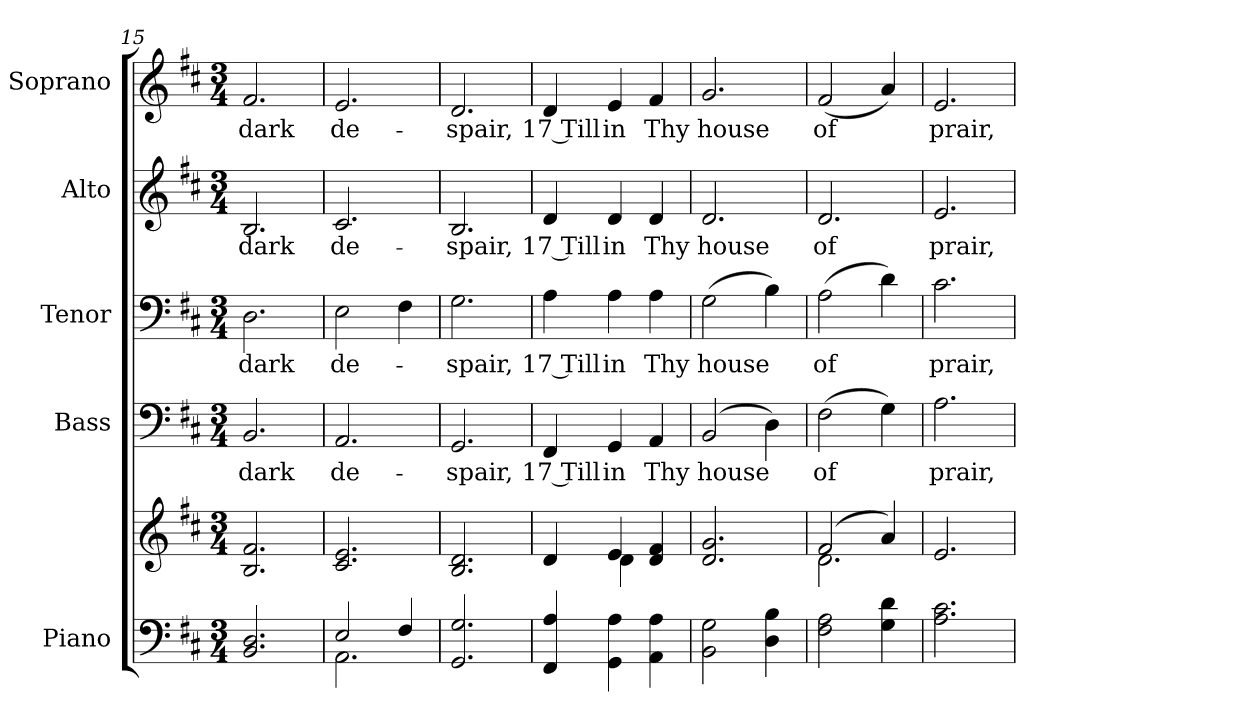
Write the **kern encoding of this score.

**kern	**kern	**kern	**text	**kern	**text	**kern	**text	**kern	**text
*part5	*part5	*part4	*part4	*part3	*part3	*part2	*part2	*part1	*part1
*staff6	*staff5	*staff4	*staff4	*staff3	*staff3	*staff2	*staff2	*staff1	*staff1
*I"Piano	*	*I"Bass	*	*I"Tenor	*	*I"Alto	*	*I"Soprano	*
*I'Pno.	*	*I'B.	*	*I'T.	*	*I'A.	*	*I'S.	*
*clefF4	*clefG2	*clefF4	*	*clefF4	*	*clefG2	*	*clefG2	*
*k[f#c#]	*k[f#c#]	*k[f#c#]	*	*k[f#c#]	*	*k[f#c#]	*	*k[f#c#]	*
*D:	*D:	*D:	*	*D:	*	*D:	*	*D:	*
*M3/4	*M3/4	*M3/4	*	*M3/4	*	*M3/4	*	*M3/4	*
=15	=15	=15	=15	=15	=15	=15	=15	=15	=15
!	!	!	!LO:LY:b:color=#000000	!	!	!	!	!	!
!	!	!	!	!	!LO:LY:b:color=#000000	!	!	!	!
!	!	!	!	!	!	!	!LO:LY:b:color=#000000	!	!
!	!	!	!	!	!	!	!	!	!LO:LY:b:color=#000000
2.BBi/ 2.Di	2.Bi/ 2.f#i	2.BBi/	dark	2.Di\	dark	2.Bi/	dark	2.f#i/	dark
=16	=16	=16	=16	=16	=16	=16	=16	=16	=16
*^	*	*	*	*	*	*	*	*	*
!	!	!	!	!LO:LY:b:color=#000000	!	!	!	!	!	!
!	!	!	!	!	!	!LO:LY:b:color=#000000	!	!	!	!
!	!	!	!	!	!	!	!	!LO:LY:b:color=#000000	!	!
!	!	!	!	!	!	!	!	!	!	!LO:LY:b:color=#000000
2Ei/	2.AAi\	2.c#i/ 2.ei	2.AAi/	de-	2Ei\	de-	2.c#i/	de-	2.ei/	de-
4F#i/	.	.	.	.	4F#i\	.	.	.	.	.
*v	*v	*	*	*	*	*	*	*	*	*
!!LO:PB:g=z
=17	=17	=17	=17	=17	=17	=17	=17	=17	=17
!	!	!	!LO:LY:b:color=#000000	!	!	!	!	!	!
!	!	!	!	!	!LO:LY:b:color=#000000	!	!	!	!
!	!	!	!	!	!	!	!LO:LY:b:color=#000000	!	!
!	!	!	!	!	!	!	!	!	!LO:LY:b:color=#000000
2.GGi/ 2.Gi	2.Bi/ 2.di	2.GGi/	-spair,	2.Gi\	-spair,	2.Bi/	-spair,	2.di/	-spair,
=18	=18	=18	=18	=18	=18	=18	=18	=18	=18
*	*^	*	*	*	*	*	*	*	*
!	!	!	!	!LO:LY:b:color=#000000	!	!	!	!	!	!
!	!	!	!	!	!	!LO:LY:b:color=#000000	!	!	!	!
!	!	!	!	!	!	!	!	!LO:LY:b:color=#000000	!	!
!	!	!	!	!	!	!	!	!	!	!LO:LY:b:color=#000000
4FF#i/ 4Ai	4di/	4ryy	4FF#i/	17 Till	4Ai\	17 Till	4di/	17 Till	4di/	17 Till
!	!	!	!	!LO:LY:b:color=#000000	!	!	!	!	!	!
!	!	!	!	!	!	!LO:LY:b:color=#000000	!	!	!	!
!	!	!	!	!	!	!	!	!LO:LY:b:color=#000000	!	!
!	!	!	!	!	!	!	!	!	!	!LO:LY:b:color=#000000
4GGi\ 4Ai	4ei/	4di\	4GGi/	in	4Ai\	in	4di/	in	4ei/	in
!	!	!	!	!LO:LY:b:color=#000000	!	!	!	!	!	!
!	!	!	!	!	!	!LO:LY:b:color=#000000	!	!	!	!
!	!	!	!	!	!	!	!	!LO:LY:b:color=#000000	!	!
!	!	!	!	!	!	!	!	!	!	!LO:LY:b:color=#000000
4AAi\ 4Ai	4di/ 4f#i	4ryy	4AAi/	Thy	4Ai\	Thy	4di/	Thy	4f#i/	Thy
*	*v	*v	*	*	*	*	*	*	*	*
=19	=19	=19	=19	=19	=19	=19	=19	=19	=19
*	*^	*	*	*	*	*	*	*	*
!	!	!	!	!LO:LY:b:color=#000000	!	!	!	!	!	!
*	*v	*v	*	*	*	*	*	*	*	*
*	*^	*	*	*	*	*	*	*	*
!	!	!	!	!	!	!LO:LY:b:color=#000000	!	!	!	!
*	*v	*v	*	*	*	*	*	*	*	*
*	*^	*	*	*	*	*	*	*	*
!	!	!	!	!	!	!	!	!LO:LY:b:color=#000000	!	!
*	*v	*v	*	*	*	*	*	*	*	*
*	*^	*	*	*	*	*	*	*	*
!	!	!	!	!	!	!	!	!	!	!LO:LY:b:color=#000000
*	*v	*v	*	*	*	*	*	*	*	*
2BBi\ 2Gi	2.di/ 2.gi	(2BBi/	house	(2Gi\	house	2.di/	house	2.gi/	house
4Di\ 4Bi	.	4Di\)	.	4Bi\)	.	.	.	.	.
=20	=20	=20	=20	=20	=20	=20	=20	=20	=20
*	*^	*	*	*	*	*	*	*	*
!	!	!	!	!LO:LY:b:color=#000000	!	!	!	!	!	!
!	!	!	!	!	!	!LO:LY:b:color=#000000	!	!	!	!
!	!	!	!	!	!	!	!	!LO:LY:b:color=#000000	!	!
!	!	!	!	!	!	!	!	!	!	!LO:LY:b:color=#000000
2F#i\ 2Ai	(2f#i/	2.di\	(2F#i\	of	(2Ai\	of	2.di/	of	(2f#i/	of
4Gi\ 4di	4ai/)	.	4Gi\)	.	4di\)	.	.	.	4ai/)	.
*	*v	*v	*	*	*	*	*	*	*	*
!!LO:PB:g=z
=21	=21	=21	=21	=21	=21	=21	=21	=21	=21
!	!	!	!LO:LY:b:color=#000000	!	!	!	!	!	!
!	!	!	!	!	!LO:LY:b:color=#000000	!	!	!	!
!	!	!	!	!	!	!	!LO:LY:b:color=#000000	!	!
!	!	!	!	!	!	!	!	!	!LO:LY:b:color=#000000
2.Ai\ 2.c#i	2.ei/	2.Ai\	prair,	2.c#i\	prair,	2.ei/	prair,	2.ei/	prair,
=	=	=	=	=	=	=	=	=	=
*-	*-	*-	*-	*-	*-	*-	*-	*-	*-
